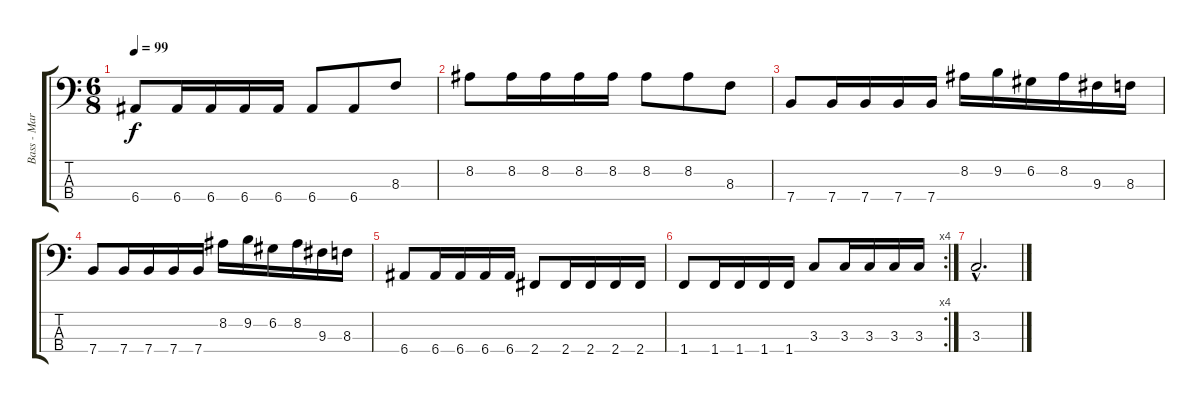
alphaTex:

\track ("Bass - Martin Lopez" "Bass - Mar") {instrument electricbassfinger}
\staff {score tabs}
\tuning (G2 D2 A1 E1) {hide}
\ts (6 8)
\tempo 99
\clef f4
\ks c
6.4.8{dy f} 6.4.16 6.4.16 6.4.16 6.4.16 6.4.8 6.4.8 8.3.8 |
8.2.8 8.2.16 8.2.16 8.2.16 8.2.16 8.2.8 8.2.8 8.3.8 |
7.4.8 7.4.16 7.4.16 7.4.16 7.4.16 8.2.16 9.2.16 6.2.16 8.2.16 9.3.16 8.3.16 |
7.4.8 7.4.16 7.4.16 7.4.16 7.4.16 8.2.16 9.2.16 6.2.16 8.2.16 9.3.16 8.3.16 |
6.4.8 6.4.16 6.4.16 6.4.16 6.4.16 2.4.8 2.4.16 2.4.16 2.4.16 2.4.16 |
\rc 4
1.4.8 1.4.16 1.4.16 1.4.16 1.4.16 3.3.8 3.3.16 3.3.16 3.3.16 3.3.16 |
3.3{hac}.2{d}
